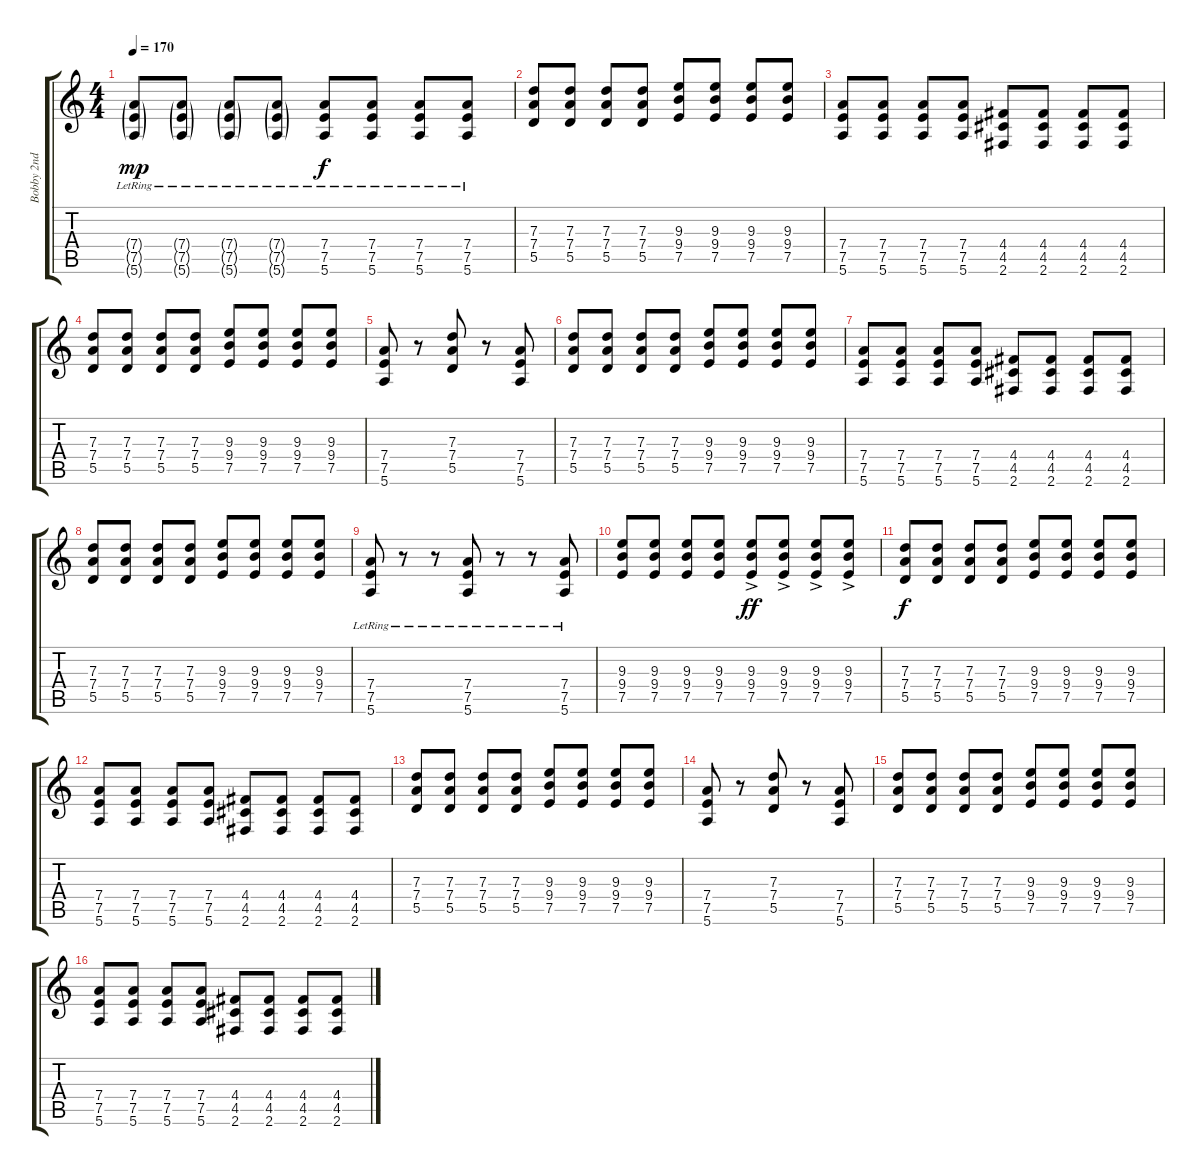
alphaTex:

\track ("Bobby 2nd" "Bobby 2nd") {instrument distortionguitar}
\staff {score tabs}
\tuning (E4 B3 G3 D3 A2 E2) {hide}
\ts (4 4)
\tempo 170
\clef g2
\ks c
(7.4{g lr} 7.5{g lr} 5.6{g lr}).8{dy mp volume 13 balance 11} (7.4{g lr} 7.5{g lr} 5.6{g lr}).8{volume 13 balance 11} (7.4{g lr} 7.5{g lr} 5.6{g lr}).8{volume 13 balance 11} (7.4{g lr} 7.5{g lr} 5.6{g lr}).8{volume 13 balance 11} (7.4{lr} 7.5{lr} 5.6{lr}).8{dy f volume 13 balance 11} (7.4{lr} 7.5{lr} 5.6{lr}).8{volume 13 balance 11} (7.4{lr} 7.5{lr} 5.6{lr}).8{volume 13 balance 11} (7.4{lr} 7.5{lr} 5.6{lr}).8{volume 13 balance 11} |
(7.3 7.4 5.5).8 (7.3 7.4 5.5).8 (7.3 7.4 5.5).8 (7.3 7.4 5.5).8 (9.3 9.4 7.5).8 (9.3 9.4 7.5).8 (9.3 9.4 7.5).8 (9.3 9.4 7.5).8 |
(7.4 7.5 5.6).8 (7.4 7.5 5.6).8 (7.4 7.5 5.6).8 (7.4 7.5 5.6).8 (4.4 4.5 2.6).8 (4.4 4.5 2.6).8 (4.4 4.5 2.6).8 (4.4 4.5 2.6).8 |
(7.3 7.4 5.5).8 (7.3 7.4 5.5).8 (7.3 7.4 5.5).8 (7.3 7.4 5.5).8 (9.3 9.4 7.5).8 (9.3 9.4 7.5).8 (9.3 9.4 7.5).8 (9.3 9.4 7.5).8 |
(7.4 7.5 5.6).8 r.8 (7.3 7.4 5.5).8 r.8 (7.4 7.5 5.6).8 |
(7.3 7.4 5.5).8 (7.3 7.4 5.5).8 (7.3 7.4 5.5).8 (7.3 7.4 5.5).8 (9.3 9.4 7.5).8 (9.3 9.4 7.5).8 (9.3 9.4 7.5).8 (9.3 9.4 7.5).8 |
(7.4 7.5 5.6).8 (7.4 7.5 5.6).8 (7.4 7.5 5.6).8 (7.4 7.5 5.6).8 (4.4 4.5 2.6).8 (4.4 4.5 2.6).8 (4.4 4.5 2.6).8 (4.4 4.5 2.6).8 |
(7.3 7.4 5.5).8 (7.3 7.4 5.5).8 (7.3 7.4 5.5).8 (7.3 7.4 5.5).8 (9.3 9.4 7.5).8 (9.3 9.4 7.5).8 (9.3 9.4 7.5).8 (9.3 9.4 7.5).8 |
(7.4{lr} 7.5{lr} 5.6{lr}).8 r.8 r.8 (7.4{lr} 7.5{lr} 5.6{lr}).8 r.8 r.8 (7.4{lr} 7.5{lr} 5.6{lr}).8 |
(9.3 9.4 7.5).8 (9.3 9.4 7.5).8 (9.3 9.4 7.5).8 (9.3 9.4 7.5).8 (9.3{ac} 9.4{ac} 7.5{ac}).8{dy ff} (9.3{ac} 9.4{ac} 7.5{ac}).8 (9.3{ac} 9.4{ac} 7.5{ac}).8 (9.3{ac} 9.4{ac} 7.5{ac}).8 |
(7.3 7.4 5.5).8{dy f} (7.3 7.4 5.5).8 (7.3 7.4 5.5).8 (7.3 7.4 5.5).8 (9.3 9.4 7.5).8 (9.3 9.4 7.5).8 (9.3 9.4 7.5).8 (9.3 9.4 7.5).8 |
(7.4 7.5 5.6).8 (7.4 7.5 5.6).8 (7.4 7.5 5.6).8 (7.4 7.5 5.6).8 (4.4 4.5 2.6).8 (4.4 4.5 2.6).8 (4.4 4.5 2.6).8 (4.4 4.5 2.6).8 |
(7.3 7.4 5.5).8 (7.3 7.4 5.5).8 (7.3 7.4 5.5).8 (7.3 7.4 5.5).8 (9.3 9.4 7.5).8 (9.3 9.4 7.5).8 (9.3 9.4 7.5).8 (9.3 9.4 7.5).8 |
(7.4 7.5 5.6).8 r.8 (7.3 7.4 5.5).8 r.8 (7.4 7.5 5.6).8 |
(7.3 7.4 5.5).8 (7.3 7.4 5.5).8 (7.3 7.4 5.5).8 (7.3 7.4 5.5).8 (9.3 9.4 7.5).8 (9.3 9.4 7.5).8 (9.3 9.4 7.5).8 (9.3 9.4 7.5).8 |
(7.4 7.5 5.6).8 (7.4 7.5 5.6).8 (7.4 7.5 5.6).8 (7.4 7.5 5.6).8 (4.4 4.5 2.6).8 (4.4 4.5 2.6).8 (4.4 4.5 2.6).8 (4.4 4.5 2.6).8
